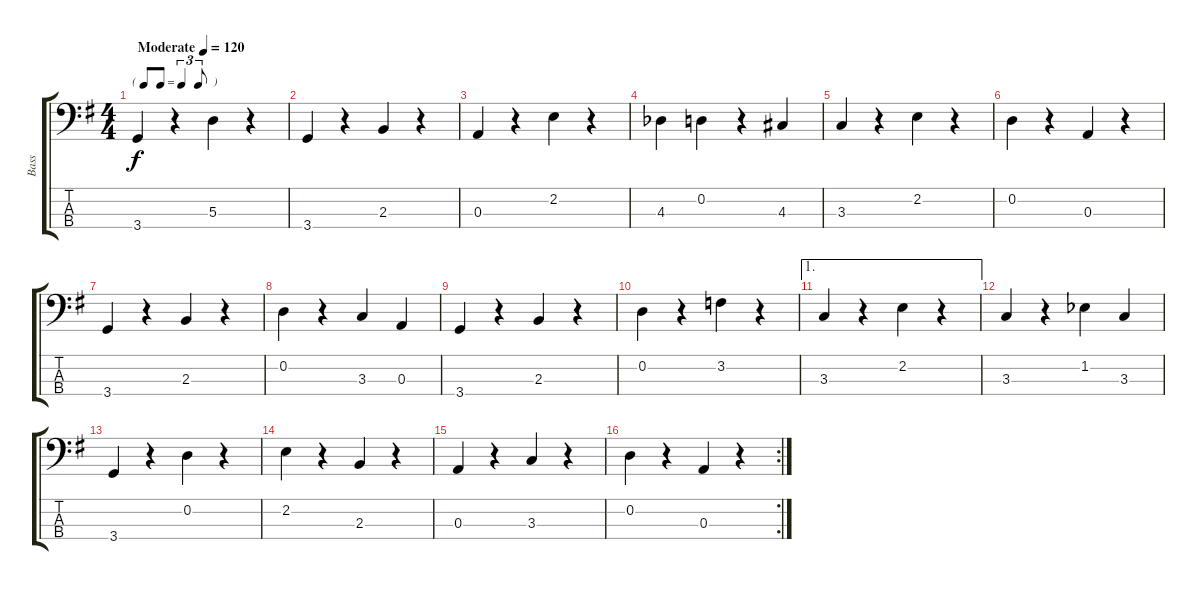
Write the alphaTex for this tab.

\track ("Bass" "Bass") {instrument electricbassfinger}
\staff {score tabs}
\tuning (G2 D2 A1 E1) {hide}
\ts (4 4)
\tf triplet8th
\tempo (120 "Moderate")
\clef f4
\ks g
3.4.4{dy f instrument electricbassfinger} r.4 5.3.4 r.4 |
3.4.4 r.4 2.3.4 r.4 |
0.3.4 r.4 2.2.4 r.4 |
4.3{acc b}.4 0.2.4 r.4 4.3.4 |
3.3.4 r.4 2.2.4 r.4 |
0.2.4 r.4 0.3.4 r.4 |
3.4.4 r.4 2.3.4 r.4 |
0.2.4 r.4 3.3.4 0.3.4 |
3.4.4 r.4 2.3.4 r.4 |
0.2.4 r.4 3.2.4 r.4 |
\ae 1
3.3.4 r.4 2.2.4 r.4 |
3.3.4 r.4 1.2{acc b}.4 3.3.4 |
3.4.4 r.4 0.2.4 r.4 |
2.2.4 r.4 2.3.4 r.4 |
0.3.4 r.4 3.3.4 r.4 |
\rc 2
0.2.4 r.4 0.3.4 r.4
